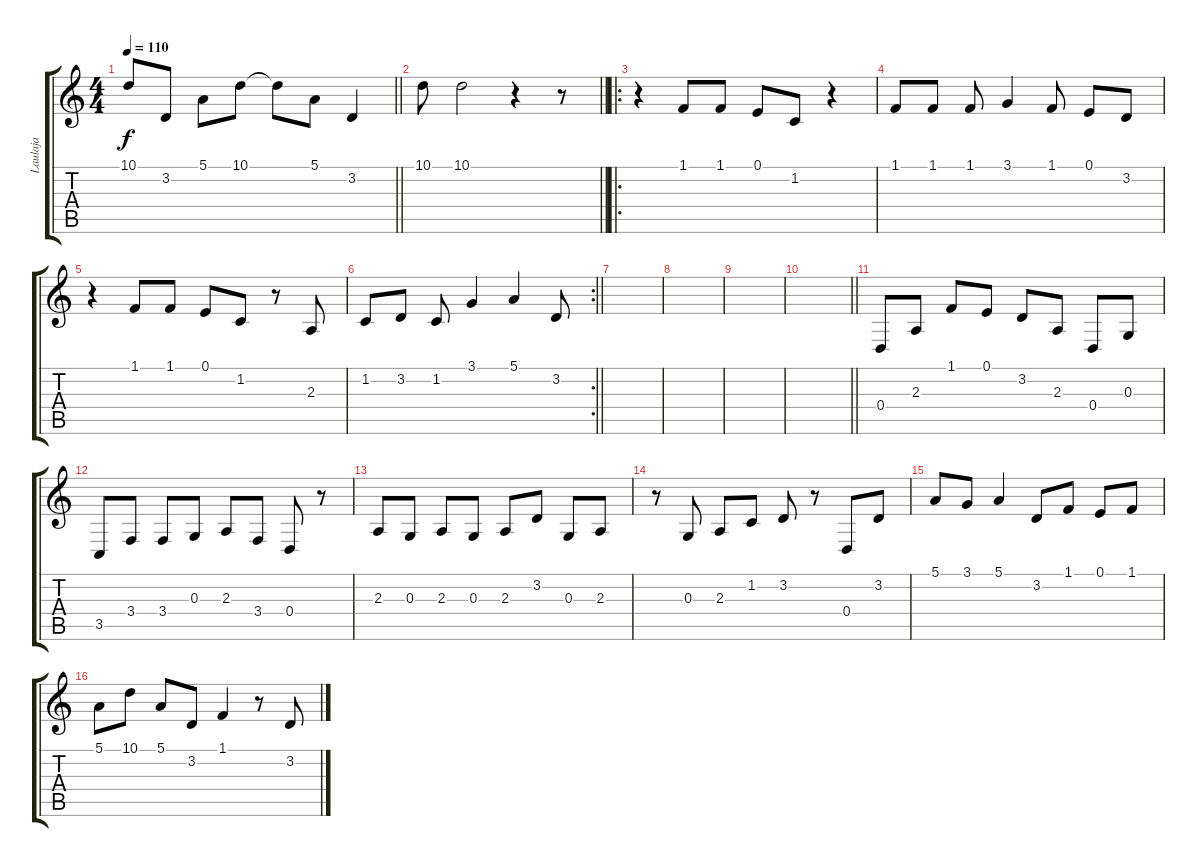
\track ("Laulaja" "Laulaja") {instrument lead6voice}
\staff {score tabs}
\tuning (E4 B3 G3 D3 A2 E2) {hide}
\ts (4 4)
\tempo 110
\clef g2
\barLineRight lightlight
\ks c
10.1.8{dy f} 3.2.8 5.1.8 10.1.8 10.1{t}.8 5.1.8 3.2.4 |
\barLineRight lightlight
10.1.8 10.1.2 r.4 r.8 |
\ro
r.4 1.1.8 1.1.8 0.1.8 1.2.8 r.4 |
1.1.8 1.1.8 1.1.8 3.1.4 1.1.8 0.1.8 3.2.8 |
r.4 1.1.8 1.1.8 0.1.8 1.2.8 r.8 2.3.8 |
\rc 2
\barLineRight lightlight
1.2.8 3.2.8 1.2.8 3.1.4 5.1.4 3.2.8 |
|
|
|
\barLineRight lightlight
|
0.4.8 2.3.8 1.1.8 0.1.8 3.2.8 2.3.8 0.4.8 0.3.8 |
3.5.8 3.4.8 3.4.8 0.3.8 2.3.8 3.4.8 0.4.8 r.8 |
2.3.8 0.3.8 2.3.8 0.3.8 2.3.8 3.2.8 0.3.8 2.3.8 |
r.8 0.3.8 2.3.8 1.2.8 3.2.8 r.8 0.4.8 3.2.8 |
5.1.8 3.1.8 5.1.4 3.2.8 1.1.8 0.1.8 1.1.8 |
5.1.8 10.1.8 5.1.8 3.2.8 1.1.4 r.8 3.2.8
